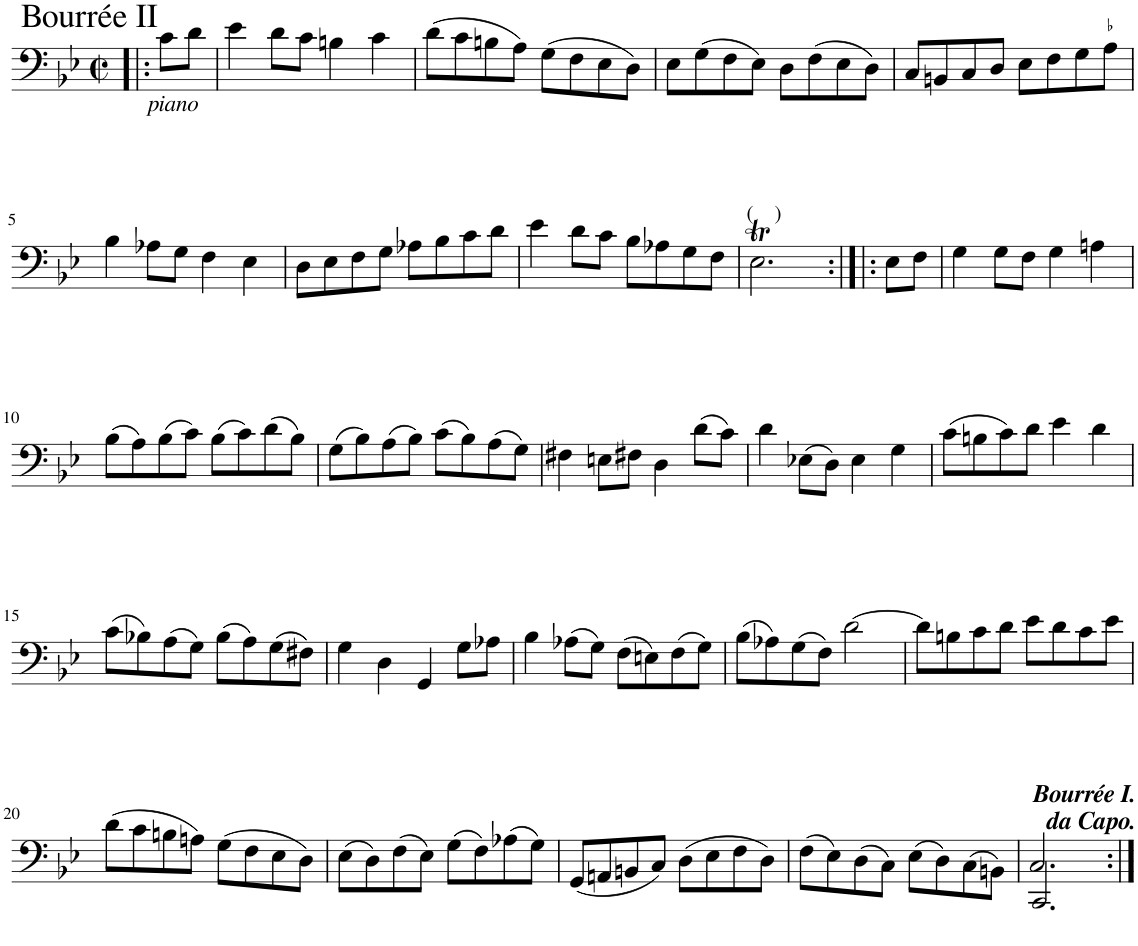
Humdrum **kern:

**kern
*part1
*staff1
*I"Violoncello
*I'Vc.
!!LO:PB:g=z
*clefF4
*k[b-e-]
*M2/2
*met(c|)
=!|:
!LO:TX:a:t=Bourrée II
!LO:TX:b:i:t=piano
8c\L
8d\J
=1
4e-\
8d\L
8c\J
4Bn\
4c\
=2
(8d\L
8c\
8Bn\
8A\J)
(8G\L
8F\
8E-\
8D\J)
=3
8E-\L
(8G\
8F\
8E-\J)
8D\L
(8F\
8E-\
8D\J)
=4
8C/L
8BBn/
8C/
8D/J
8E-\L
8F\
8G\
8A\J
!!LO:LB:g=z
=5
4B-\
8A-X\L
8G\J
4F\
4E-\
=6
8D\L
8E-\
8F\
8G\J
8A-X\L
8B-\
8c\
8d\J
=7
4e-\
8d\L
8c\J
8B-\L
8A-X\
8G\
8F\J
=8
!LO:TX:a:t=(    )
2.E-T\
=8X1:|!|:
8E-\L
8F\J
=9
4G\
8G\L
8F\J
4G\
4An\
!!LO:LB:g=z
=10
(8B-\L
8A\)
(8B-\
8c\J)
(8B-\L
8c\)
(8d\
8B-\J)
=11
(8G\L
8B-\)
(8A\
8B-\J)
(8c\L
8B-\)
(8A\
8G\J)
=12
4F#X\
8En\L
8F#X\J
4D\
(8d\L
8c\J)
=13
4d\
(8E-X\L
8D\J)
4E-\
4G\
=14
(8c\L
8Bn\
8c\)
8d\J
4e-\
4d\
!!LO:LB:g=z
=15
(8c\L
8B-X\)
(8A\
8G\J)
(8B-\L
8A\)
(8G\
8F#X\J)
=16
4G\
4D\
4GG/
8G\L
8A-X\J
=17
4B-\
(8A-X\L
8G\J)
(8F\L
8En\)
(8F\
8G\J)
=18
(8B-\L
8A-X\)
(8G\
8F\J)
[2d\
=19
8d\L]
8Bn\
8c\
8d\J
8e-\L
8d\
8c\
8e-\J
!!LO:LB:g=z
=20
(8d\L
8c\
8Bn\
8An\J)
(8G\L
8F\
8E-\
8D\J)
=21
(8E-\L
8D\)
(8F\
8E-\J)
(8G\L
8F\)
(8A-X\
8G\J)
=22
(8GG/L
8AAn/
8BBn/
8C/J)
(8D\L
8E-\
8F\
8D\J)
=23
(8F\L
8E-\)
(8D\
8C\J)
(8E-\L
8D\)
(8C\
8BBn\J)
=24
*^
2.C/	2.CC/
!	!LO:TX:a:t=<b><i>Bourrée I.\nda Capo.</i></b>
*v	*v
=:|!
*-
